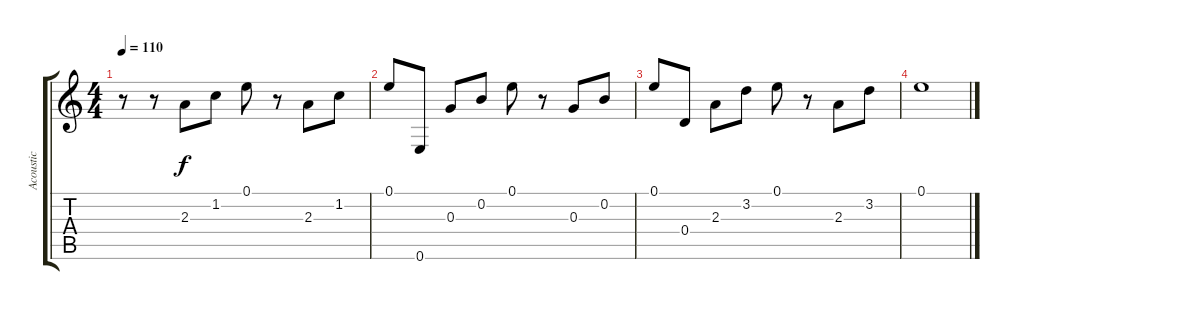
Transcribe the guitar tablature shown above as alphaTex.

\track ("Acoustic" "Acoustic") {instrument acousticguitarsteel}
\staff {score tabs}
\tuning (E4 B3 G3 D3 A2 E2) {hide}
\ts (4 4)
\tempo 110
\clef g2
\ks c
r.8{dy ff} r.8 2.3.8{dy f} 1.2.8 0.1.8 r.8 2.3.8 1.2.8 |
0.1.8 0.6.8 0.3.8 0.2.8 0.1.8 r.8 0.3.8 0.2.8 |
0.1.8 0.4.8 2.3.8 3.2.8 0.1.8 r.8 2.3.8 3.2.8 |
0.1.1
